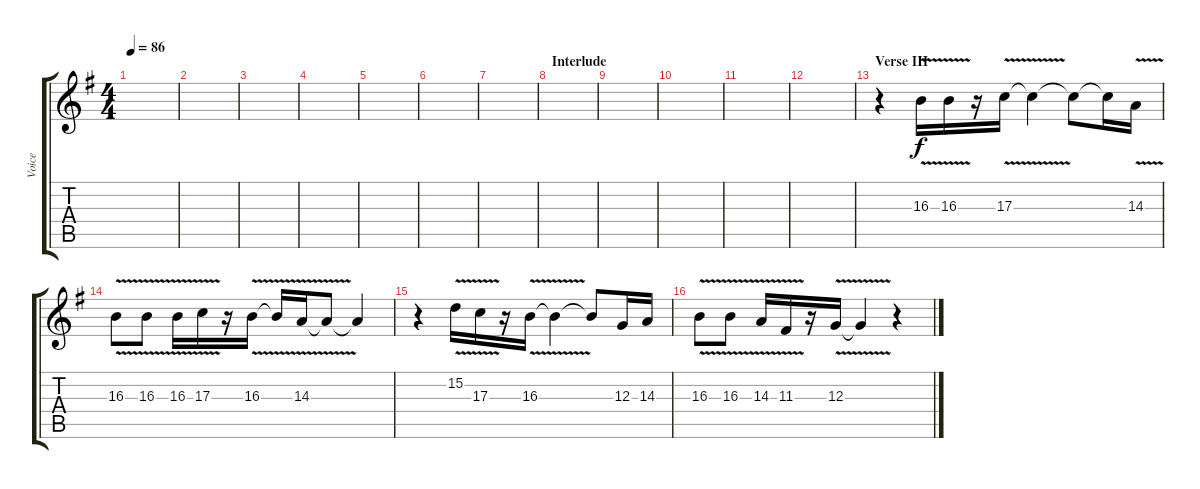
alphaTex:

\track ("Voice" "Voice") {instrument lead2sawtooth}
\staff {score tabs}
\tuning (E4 B3 G3 D3 A2 E2) {hide}
\ts (4 4)
\tempo 86
\clef g2
\ks eminor
|
|
|
|
|
|
|
\section ("" "Interlude")
|
|
|
|
|
\section ("" "Verse III")
r.4{volume 16 instrument lead2sawtooth} 16.3{v}.16 16.3{v}.16 r.16 17.3{v}.16 17.3{t}.4 17.3{t}.8 17.3{t}.16 14.3{v}.16 |
16.3{v}.8 16.3{v}.8 16.3{v}.16 17.3{v}.16 r.16 16.3{v}.16 16.3{t}.16 14.3{v}.16 14.3{t}.8 14.3{t}.4 |
r.4 15.2{v}.16 17.3{v}.16 r.16 16.3{v}.16 16.3{t}.4 16.3{t}.8 12.3.16 14.3.16 |
16.3{v}.8 16.3{v}.8 14.3{v}.16 11.3{v}.16 r.16 12.3{v}.16 12.3{t}.4 r.4
